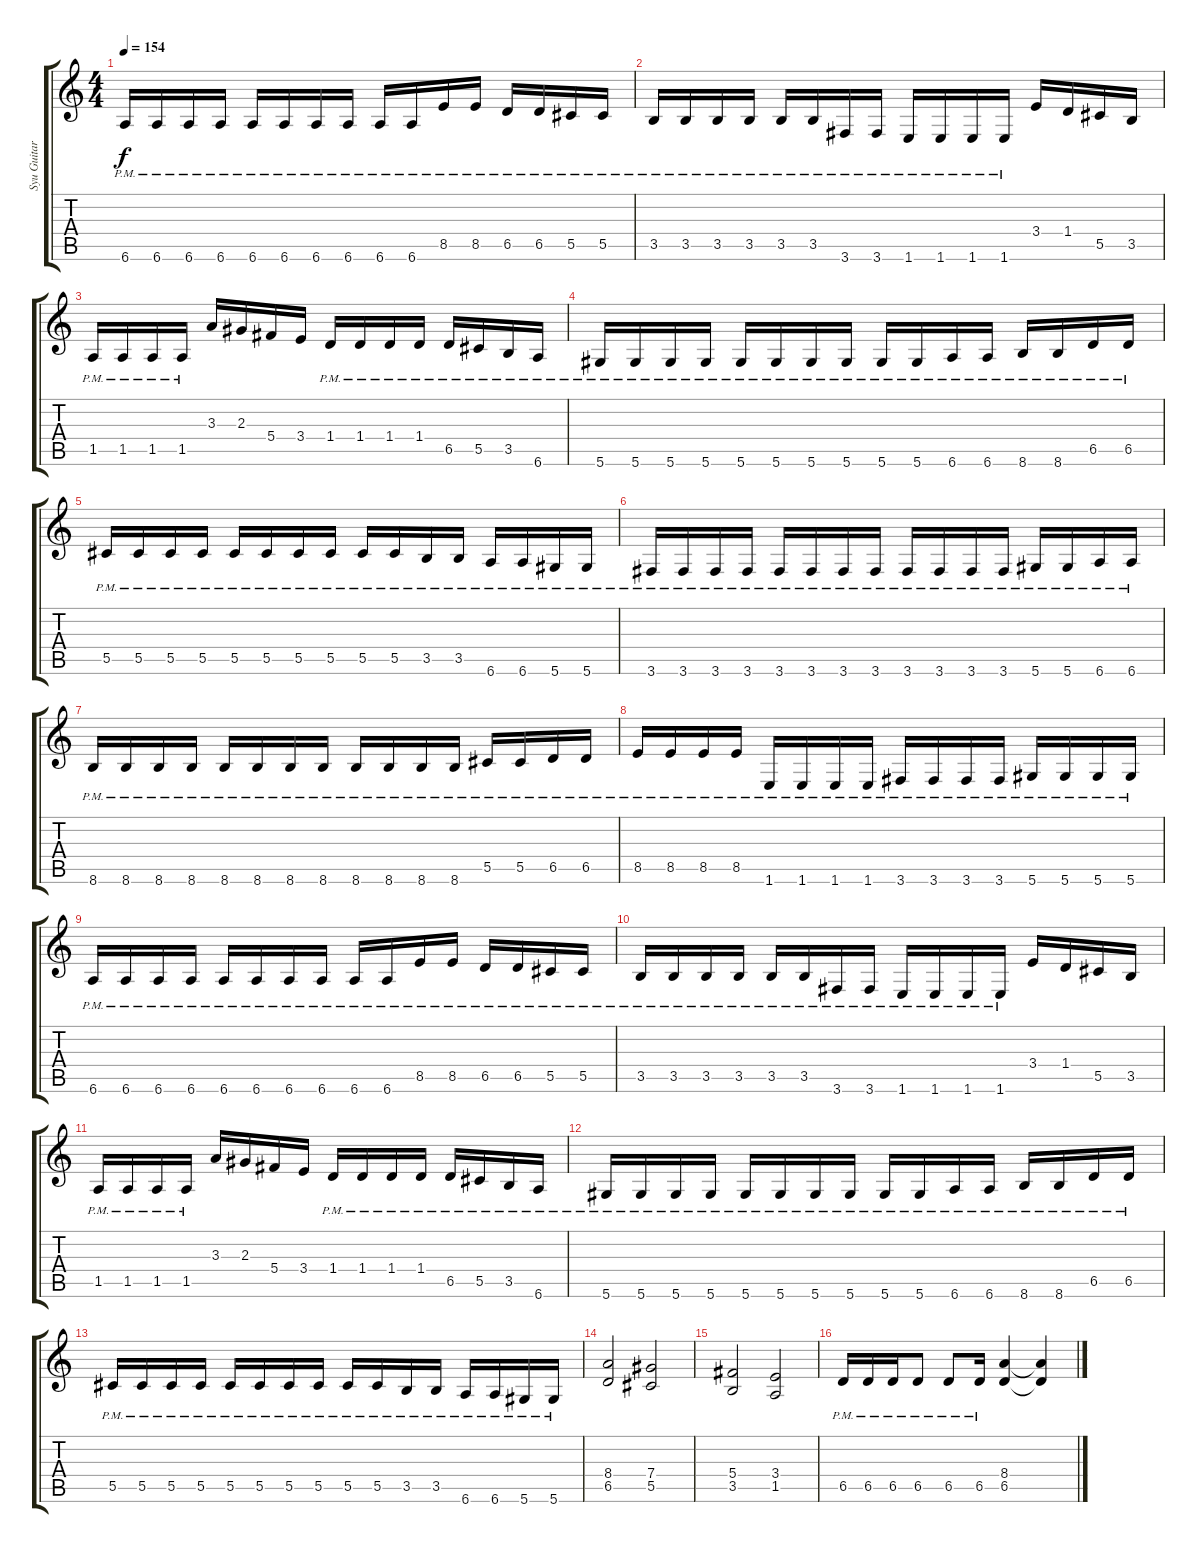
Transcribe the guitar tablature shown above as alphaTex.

\track ("Syu Guitar I" "Syu Guitar") {instrument overdrivenguitar}
\staff {score tabs}
\tuning (Eb4 Bb3 Gb3 Db3 Ab2 Eb2) {hide}
\ts (4 4)
\tempo 154
\clef g2
\ks c
6.6{pm}.16{dy f} 6.6{pm}.16 6.6{pm}.16 6.6{pm}.16 6.6{pm}.16 6.6{pm}.16 6.6{pm}.16 6.6{pm}.16 6.6{pm}.16 6.6{pm}.16 8.5{pm}.16 8.5{pm}.16 6.5{pm}.16 6.5{pm}.16 5.5{pm}.16 5.5{pm}.16 |
3.5{pm}.16 3.5{pm}.16 3.5{pm}.16 3.5{pm}.16 3.5{pm}.16 3.5{pm}.16 3.6{pm}.16 3.6{pm}.16 1.6{pm}.16 1.6{pm}.16 1.6{pm}.16 1.6{pm}.16 3.4.16 1.4.16 5.5.16 3.5.16 |
1.5{pm}.16 1.5{pm}.16 1.5{pm}.16 1.5{pm}.16 3.3.16 2.3.16 5.4.16 3.4.16 1.4{pm}.16 1.4{pm}.16 1.4{pm}.16 1.4{pm}.16 6.5{pm}.16 5.5{pm}.16 3.5{pm}.16 6.6{pm}.16 |
5.6{pm}.16 5.6{pm}.16 5.6{pm}.16 5.6{pm}.16 5.6{pm}.16 5.6{pm}.16 5.6{pm}.16 5.6{pm}.16 5.6{pm}.16 5.6{pm}.16 6.6{pm}.16 6.6{pm}.16 8.6{pm}.16 8.6{pm}.16 6.5{pm}.16 6.5{pm}.16 |
5.5{pm}.16 5.5{pm}.16 5.5{pm}.16 5.5{pm}.16 5.5{pm}.16 5.5{pm}.16 5.5{pm}.16 5.5{pm}.16 5.5{pm}.16 5.5{pm}.16 3.5{pm}.16 3.5{pm}.16 6.6{pm}.16 6.6{pm}.16 5.6{pm}.16 5.6{pm}.16 |
3.6{pm}.16{volume 9} 3.6{pm}.16 3.6{pm}.16 3.6{pm}.16 3.6{pm}.16 3.6{pm}.16 3.6{pm}.16 3.6{pm}.16 3.6{pm}.16 3.6{pm}.16 3.6{pm}.16 3.6{pm}.16 5.6{pm}.16 5.6{pm}.16 6.6{pm}.16 6.6{pm}.16 |
8.6{pm}.16 8.6{pm}.16 8.6{pm}.16 8.6{pm}.16 8.6{pm}.16 8.6{pm}.16 8.6{pm}.16 8.6{pm}.16 8.6{pm}.16 8.6{pm}.16 8.6{pm}.16 8.6{pm}.16 5.5{pm}.16 5.5{pm}.16 6.5{pm}.16 6.5{pm}.16 |
8.5{pm}.16 8.5{pm}.16 8.5{pm}.16 8.5{pm}.16 1.6{pm}.16 1.6{pm}.16 1.6{pm}.16 1.6{pm}.16 3.6{pm}.16 3.6{pm}.16 3.6{pm}.16 3.6{pm}.16 5.6{pm}.16 5.6{pm}.16 5.6{pm}.16 5.6{pm}.16 |
6.6{pm}.16 6.6{pm}.16 6.6{pm}.16 6.6{pm}.16 6.6{pm}.16 6.6{pm}.16 6.6{pm}.16 6.6{pm}.16 6.6{pm}.16 6.6{pm}.16 8.5{pm}.16 8.5{pm}.16 6.5{pm}.16 6.5{pm}.16 5.5{pm}.16 5.5{pm}.16 |
3.5{pm}.16 3.5{pm}.16 3.5{pm}.16 3.5{pm}.16 3.5{pm}.16 3.5{pm}.16 3.6{pm}.16 3.6{pm}.16 1.6{pm}.16 1.6{pm}.16 1.6{pm}.16 1.6{pm}.16 3.4.16 1.4.16 5.5.16 3.5.16 |
1.5{pm}.16 1.5{pm}.16 1.5{pm}.16 1.5{pm}.16 3.3.16 2.3.16 5.4.16 3.4.16 1.4{pm}.16 1.4{pm}.16 1.4{pm}.16 1.4{pm}.16 6.5{pm}.16 5.5{pm}.16 3.5{pm}.16 6.6{pm}.16 |
5.6{pm}.16 5.6{pm}.16 5.6{pm}.16 5.6{pm}.16 5.6{pm}.16 5.6{pm}.16 5.6{pm}.16 5.6{pm}.16 5.6{pm}.16 5.6{pm}.16 6.6{pm}.16 6.6{pm}.16 8.6{pm}.16 8.6{pm}.16 6.5{pm}.16 6.5{pm}.16 |
5.5{pm}.16 5.5{pm}.16 5.5{pm}.16 5.5{pm}.16 5.5{pm}.16 5.5{pm}.16 5.5{pm}.16 5.5{pm}.16 5.5{pm}.16 5.5{pm}.16 3.5{pm}.16 3.5{pm}.16 6.6{pm}.16 6.6{pm}.16 5.6{pm}.16 5.6{pm}.16 |
(8.4 6.5).2 (7.4 5.5).2 |
(5.4 3.5).2 (3.4 1.5).2 |
6.5{pm}.16 6.5{pm}.16 6.5{pm}.16 6.5{pm}.8 6.5{pm}.8 6.5{pm}.16 (8.4 6.5).4 (8.4{t} 6.5{t}).4
